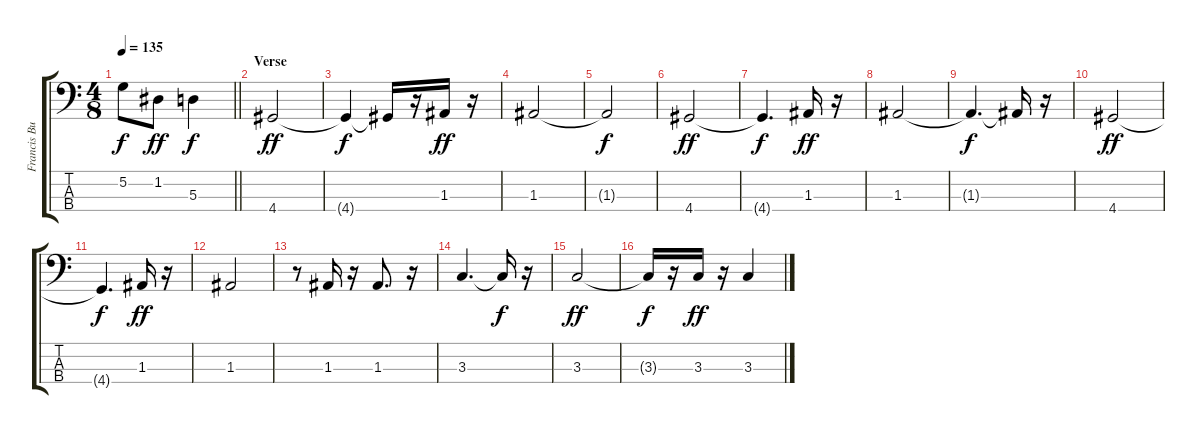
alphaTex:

\track ("Francis Buchholz" "Francis Bu") {instrument electricbassfinger}
\staff {score tabs}
\tuning (G2 D2 A1 E1) {hide}
\ts (4 8)
\tempo 135
\clef f4
\barLineRight lightlight
\ks c
5.2{t}.8{dy f} 1.2.8{dy ff} 5.3.4{dy f} |
\section ("" "Verse")
4.4.2{dy ff} |
4.4{t}.4{dy f} 4.4{t}.16 r.16 1.3.16{dy ff} r.16 |
1.3.2 |
1.3{t}.2{dy f} |
4.4.2{dy ff} |
4.4{t}.4{d dy f} 1.3.16{dy ff} r.16 |
1.3.2 |
1.3{t}.4{d dy f} 1.3{t}.16 r.16 |
4.4.2{dy ff} |
4.4{t}.4{d dy f} 1.3.16{dy ff} r.16 |
1.3.2 |
r.8 1.3.16 r.16 1.3.8{d} r.16 |
3.3.4{d} 3.3{t}.16{dy f} r.16 |
3.3.2{dy ff} |
3.3{t}.16{dy f} r.16 3.3.16{dy ff} r.16 3.3.4
